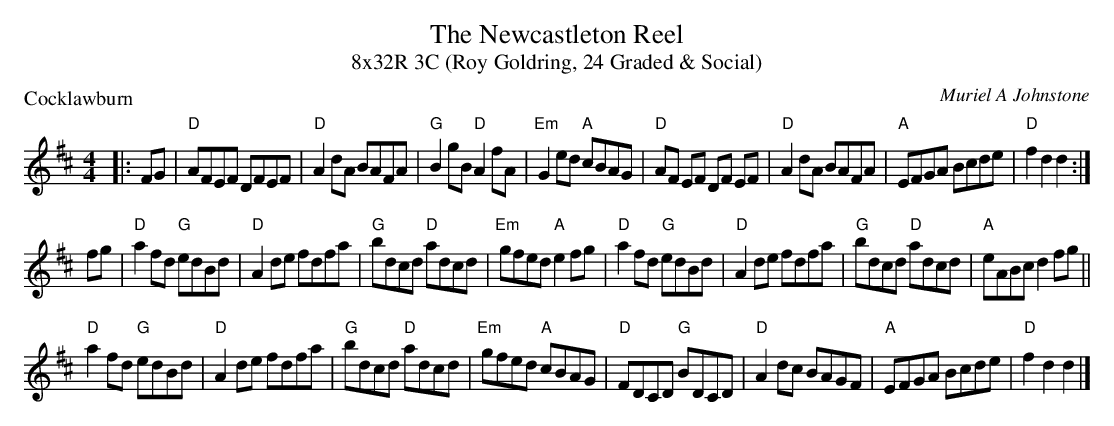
X:1
T: The Newcastleton Reel
T: 8x32R 3C (Roy Goldring, 24 Graded & Social)
P: Cocklawburn
C: Muriel A Johnstone
K: D
M: 4/4
L: 1/8
|: FG|"D"AFEF DFEF|"D"A2 dA BAFA|"G"B2 gB "D"A2 fA|"Em"G2 ed "A"cBAG|"D"AF EF DF EF|"D"A2 dA BAFA|"A"EFGA Bcde|"D"f2 d2 d2 :|
fg|"D"a2 fd "G"edBd|"D"A2 de fdfa|"G"bdcd "D"adcd|"Em"gfed "A"e2 fg|"D"a2 fd "G"edBd|"D"A2 de fdfa|"G"bdcd "D"adcd|"A"eABc d2 fg||
"D"a2 fd "G"edBd|"D"A2 de fdfa|"G"bdcd "D"adcd|"Em"gfed "A"cBAG|"D"FDCD "G"BDCD|"D"A2 dc BAGF|"A"EFGA Bcde|"D"f2 d2 d2|]
